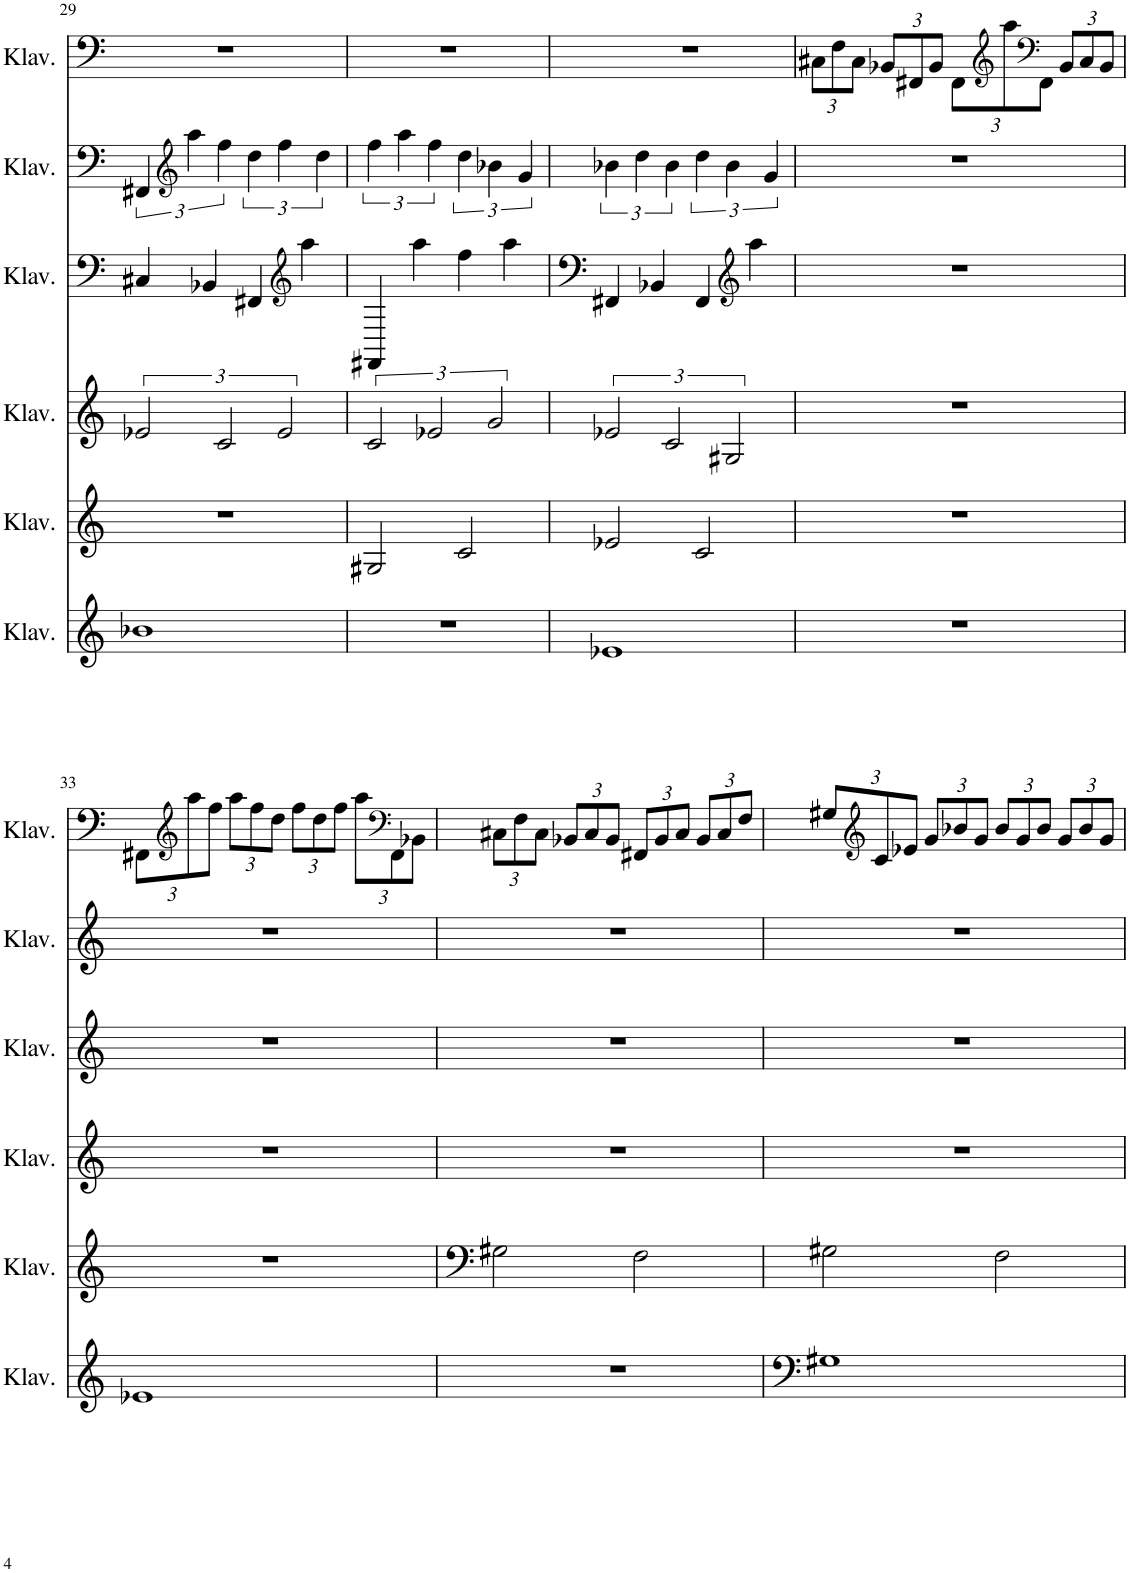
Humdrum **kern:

**kern	**kern	**kern	**kern	**kern	**kern
*part6	*part5	*part4	*part3	*part2	*part1
*staff6	*staff5	*staff4	*staff3	*staff2	*staff1
*I"Klavier	*I"Klavier	*I"Klavier	*I"Klavier	*I"Klavier	*I"Klavier
*I'Klav.	*I'Klav.	*I'Klav.	*I'Klav.	*I'Klav.	*I'Klav.
!!LO:PB:g=z
*clefG2	*clefG2	*clefF4	*clefG2	*clefG2	*clefF4
*k[]	*k[]	*k[]	*k[]	*k[]	*k[]
*M4/4	*M4/4	*M4/4	*M4/4	*M4/4	*M4/4
=29	=29	=29	=29	=29	=29
1b-X	1r	3e-X/	4C#X/	6FF#X/	1r
*	*	*	*	*clefG2	*
.	.	.	.	6aa\	.
.	.	.	4BB-X/	.	.
.	.	3c/	.	6ff\	.
.	.	.	4FF#X/	6dd\	.
.	.	3e-/	.	6ff\	.
*	*	*	*clefG2	*	*
.	.	.	4aa\	.	.
.	.	.	.	6dd\	.
=30	=30	=30	=30	=30	=30
1r	2G#X/	3c/	4FF#X/	6ff\	1r
.	.	.	.	6aa\	.
.	.	.	4aa\	.	.
.	.	3e-X/	.	6ff\	.
.	2c/	.	4ff\	6dd\	.
.	.	3g/	.	6b-X\	.
.	.	.	4aa\	.	.
.	.	.	.	6g/	.
=31	=31	=31	=31	=31	=31
1e-X	2e-X/	3e-X/	4FF#X/	6b-X\	1r
.	.	.	.	6dd\	.
.	.	.	4BB-X/	.	.
.	.	3c/	.	6b-\	.
.	2c/	.	4FF#/	6dd\	.
.	.	3G#X/	.	6b-\	.
*	*	*	*clefG2	*	*
.	.	.	4aa\	.	.
.	.	.	.	6g/	.
=32	=32	=32	=32	=32	=32
*	*	*	*	*	*Xbrackettup
1r	1r	1r	1r	1r	12C#X\L
.	.	.	.	.	12F\
.	.	.	.	.	12C#\J
.	.	.	.	.	12BB-X/L
.	.	.	.	.	12FF#X/
.	.	.	.	.	12BB-/J
.	.	.	.	.	12FF#\L
*	*	*	*	*	*clefG2
.	.	.	.	.	12aa\
*	*	*	*	*	*clefF4
.	.	.	.	.	12FF#\J
.	.	.	.	.	12BB-/L
.	.	.	.	.	12C#/
.	.	.	.	.	12BB-/J
!!LO:LB:g=z
=33	=33	=33	=33	=33	=33
1e-X	1r	1r	1r	1r	12FF#X\L
*	*	*	*	*	*clefG2
.	.	.	.	.	12aa\
.	.	.	.	.	12ff\J
.	.	.	.	.	12aa\L
.	.	.	.	.	12ff\
.	.	.	.	.	12dd\J
.	.	.	.	.	12ff\L
.	.	.	.	.	12dd\
.	.	.	.	.	12ff\J
.	.	.	.	.	12aa\L
*	*	*	*	*	*clefF4
.	.	.	.	.	12FF#\
.	.	.	.	.	12BB-X\J
=34	=34	=34	=34	=34	=34
1r	2G#X\	1r	1r	1r	12C#X\L
.	.	.	.	.	12F\
.	.	.	.	.	12C#\J
.	.	.	.	.	12BB-X/L
.	.	.	.	.	12C#/
.	.	.	.	.	12BB-/J
.	2F\	.	.	.	12FF#X/L
.	.	.	.	.	12BB-/
.	.	.	.	.	12C#/J
.	.	.	.	.	12BB-/L
.	.	.	.	.	12C#/
.	.	.	.	.	12F/J
=35	=35	=35	=35	=35	=35
1G#X	2G#X\	1r	1r	1r	12G#X/L
*	*	*	*	*	*clefG2
.	.	.	.	.	12c/
.	.	.	.	.	12e-X/J
.	.	.	.	.	12g/L
.	.	.	.	.	12b-X/
.	.	.	.	.	12g/J
.	2F\	.	.	.	12b-/L
.	.	.	.	.	12g/
.	.	.	.	.	12b-/J
.	.	.	.	.	12g/L
.	.	.	.	.	12b-/
.	.	.	.	.	12g/J
=	=	=	=	=	=
*-	*-	*-	*-	*-	*-
